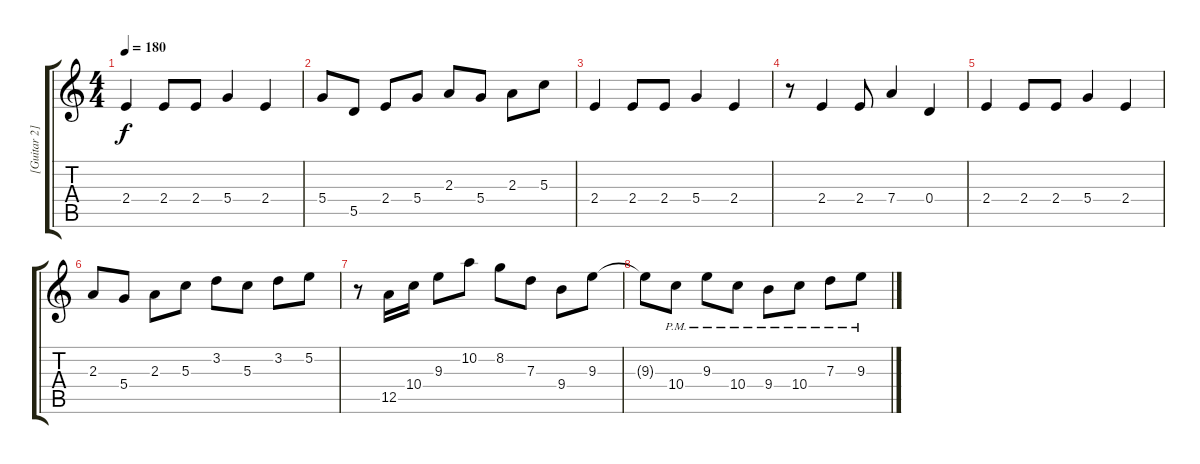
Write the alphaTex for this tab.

\track ("[Guitar 2]" "[Guitar 2]") {instrument distortionguitar}
\staff {score tabs}
\tuning (E4 B3 G3 D3 A2 D2) {hide}
\ts (4 4)
\tempo 180
\clef g2
\ks c
2.4.4{dy f} 2.4.8 2.4.8 5.4.4 2.4.4 |
5.4.8 5.5.8 2.4.8 5.4.8 2.3.8 5.4.8 2.3.8 5.3.8 |
2.4.4 2.4.8 2.4.8 5.4.4 2.4.4 |
r.8 2.4.4 2.4.8 7.4.4 0.4.4 |
2.4.4 2.4.8 2.4.8 5.4.4 2.4.4 |
2.3.8 5.4.8 2.3.8 5.3.8 3.2.8 5.3.8 3.2.8 5.2.8 |
r.8 12.5.16 10.4.16 9.3.8 10.2.8 8.2.8 7.3.8 9.4.8 9.3.8 |
9.3{t}.8 10.4{pm}.8 9.3{pm}.8 10.4{pm}.8 9.4{pm}.8 10.4{pm}.8 7.3{pm}.8 9.3{pm}.8
